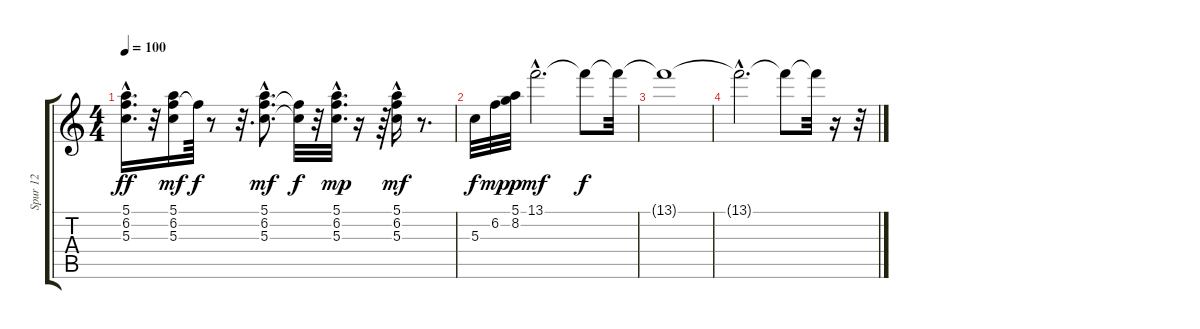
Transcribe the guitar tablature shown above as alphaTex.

\track ("Spur 12" "Spur 12") {instrument acousticguitarsteel}
\staff {score tabs}
\tuning (E4 B3 G3 D3 A2 E2) {hide}
\ts (4 4)
\tempo 100
\clef g2
\ks c
(5.1 6.2{hac} 5.3{hac}).16{d dy ff} r.32 (5.1 6.2 5.3).16{dy mf} 6.2{t}.64{dy f} r.8 r.32{d} (5.1{hac} 6.2{hac} 5.3{hac}).8{d dy mf} (6.2{t} 5.3{t}).32{dy f} r.32 (5.1{hac} 6.2{hac} 5.3{hac}).32{d dy mp} r.16 r.64 (5.1 6.2 5.3{hac}).16{dy mf} r.8{d} |
5.3.32{dy f} 6.2.32{dy mp} (5.1 8.2).32{dy p} 13.1{hac}.2{d dy mf} 13.1{t}.8{dy f} 13.1{t}.32 |
13.1{t}.1 |
13.1{hac t}.2{d} 13.1{t}.8 13.1{t}.32 r.16 r.32
